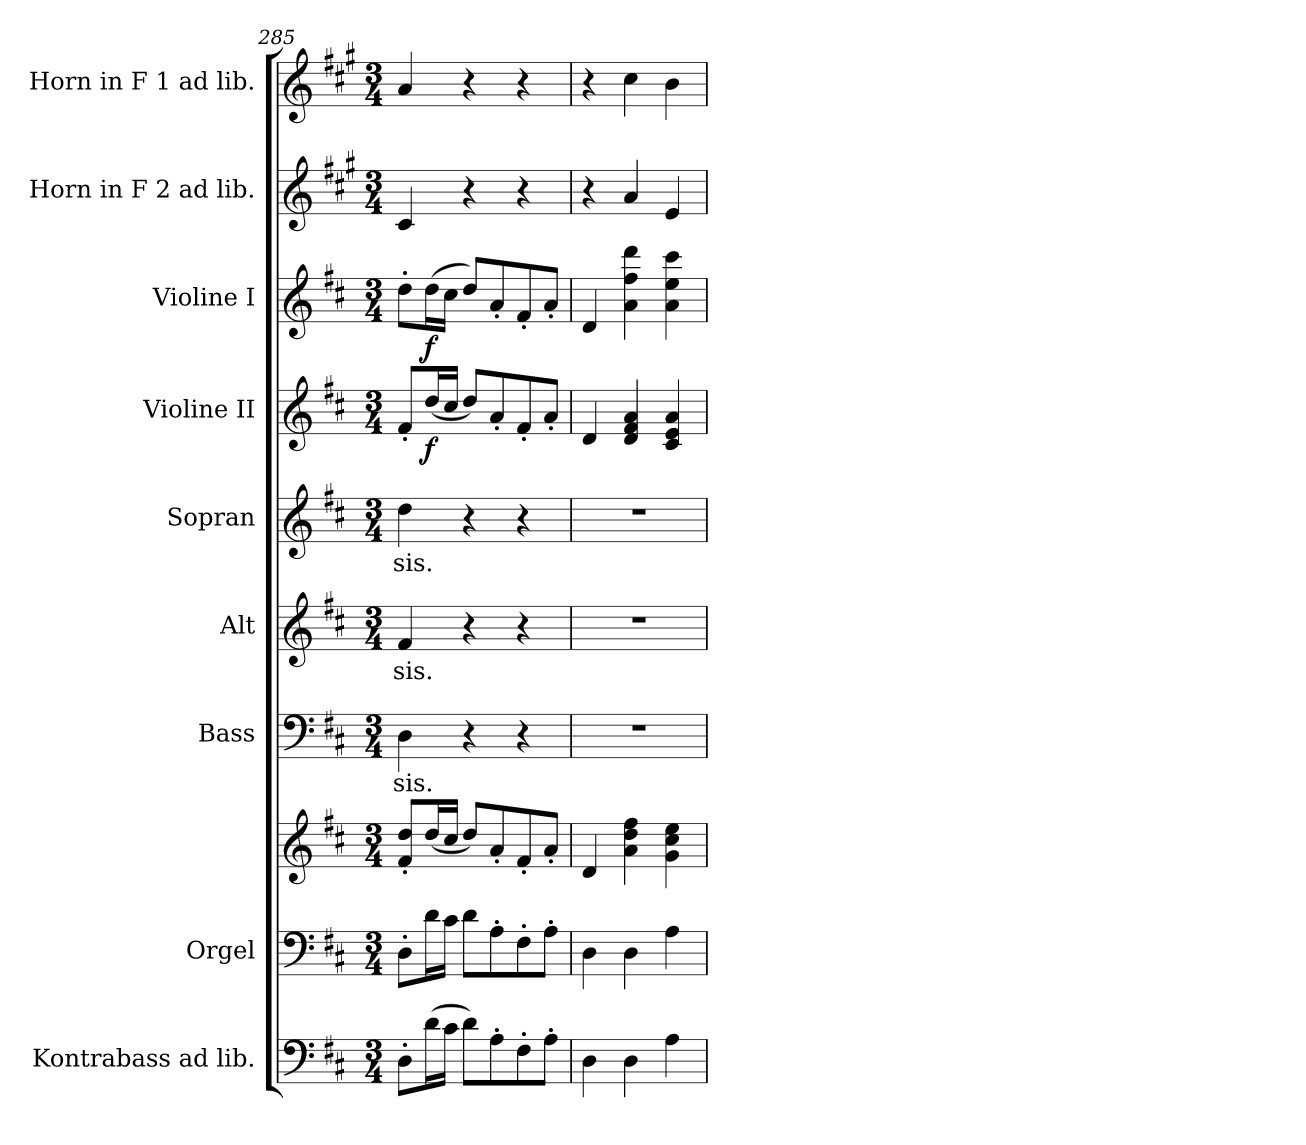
**kern	**kern	**kern	**kern	**text	**kern	**text	**kern	**text	**kern	**dynam	**kern	**dynam	**kern	**kern
*part9	*part8	*part8	*part7	*part7	*part6	*part6	*part5	*part5	*part4	*part4	*part3	*part3	*part2	*part1
*staff10	*staff9	*staff8	*staff7	*staff7	*staff6	*staff6	*staff5	*staff5	*staff4	*staff4	*staff3	*staff3	*staff2	*staff1
*I"Kontrabass ad lib.	*I"Orgel	*	*I"Bass	*	*I"Alt	*	*I"Sopran	*	*I"Violine II	*	*I"Violine I	*	*I"Horn in F 2 ad lib.	*I"Horn in F 1 ad lib.
*I'Kb.	*I'Org.	*	*I'B.	*	*I'A.	*	*I'S.	*	*I'Vl. II	*	*I'Vl. I	*	*	*
*clefF4	*clefF4	*clefG2	*clefF4	*	*clefG2	*	*clefG2	*	*clefG2	*	*clefG2	*	*clefG2	*clefG2
*ITrd7c12	*	*	*	*	*	*	*	*	*	*	*	*	*ITrd4c7	*ITrd4c7
*k[f#c#]	*k[f#c#]	*k[f#c#]	*k[f#c#]	*	*k[f#c#]	*	*k[f#c#]	*	*k[f#c#]	*	*k[f#c#]	*	*k[f#c#]	*k[f#c#]
*D:	*D:	*D:	*D:	*	*D:	*	*D:	*	*D:	*	*D:	*	*D:	*D:
*M3/4	*M3/4	*M3/4	*M3/4	*	*M3/4	*	*M3/4	*	*M3/4	*	*M3/4	*	*M3/4	*M3/4
=285	=285	=285	=285	=285	=285	=285	=285	=285	=285	=285	=285	=285	=285	=285
!	!	!	!	!LO:LY:b	!	!LO:LY:b	!	!LO:LY:b	!	!	!	!	!	!
8DD'>\L	8D'>\L	8f#/'< 8dd/'<L	4D\	-sis.	4f#/	-sis.	4dd\	-sis.	8f#'</L	.	8dd'>\L	.	4F#/	4d/
!	!	!	!	!	!	!	!	!	!	!LO:DY:b	!	!LO:DY:b	!	!
(>16D\L	16d\L	(<16dd/L	.	.	.	.	.	.	(<16dd/L	f	(>16dd\L	f	.	.
16C#\JJ	16c#\JJ	16cc#/JJ	.	.	.	.	.	.	16cc#/JJ	.	16cc#\JJ	.	.	.
8D\L)	8d\L	8dd/L)	4r	.	4r	.	4r	.	8dd/L)	.	8dd/L)	.	4r	4r
8AA'>\	8A'>\	8a'</	.	.	.	.	.	.	8a'</	.	8a'</	.	.	.
8FF#'>\	8F#'>\	8f#'</	4r	.	4r	.	4r	.	8f#'</	.	8f#'</	.	4r	4r
8AA'>\J	8A'>\J	8a'</J	.	.	.	.	.	.	8a'</J	.	8a'</J	.	.	.
=286	=286	=286	=286	=286	=286	=286	=286	=286	=286	=286	=286	=286	=286	=286
4DD\	4D\	4d/	2.r	.	2.r	.	2.r	.	4d/	.	4d/	.	4r	4r
4DD\	4D\	4a\ 4dd\ 4ff#\	.	.	.	.	.	.	4d/ 4f#/ 4a/	.	4a\ 4ff#\ 4ddd\	.	4d/	4f#\
4AA\	4A\	4g\ 4cc#\ 4ee\	.	.	.	.	.	.	4c#/ 4e/ 4a/	.	4a\ 4ee\ 4ccc#\	.	4A/	4e\
=	=	=	=	=	=	=	=	=	=	=	=	=	=	=
*-	*-	*-	*-	*-	*-	*-	*-	*-	*-	*-	*-	*-	*-	*-
